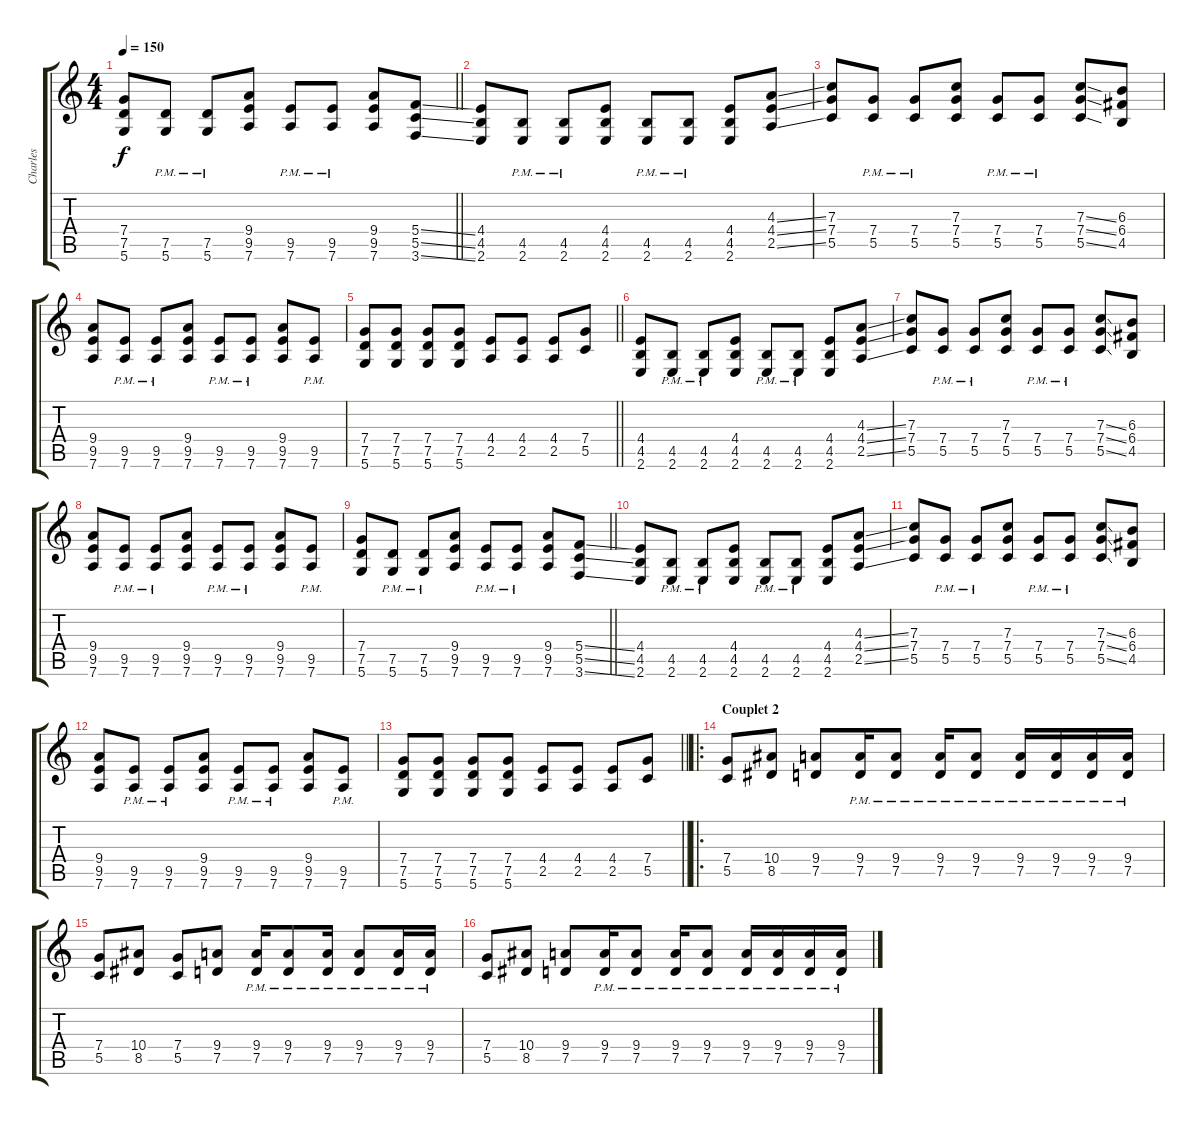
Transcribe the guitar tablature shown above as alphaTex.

\track ("Charles" "Charles") {instrument distortionguitar}
\staff {score tabs}
\tuning (D4 A3 F3 C3 G2 D2) {hide}
\ts (4 4)
\tempo 150
\clef g2
\barLineRight lightlight
\ks c
(7.4 7.5 5.6).8{dy f} (7.5 5.6{pm}).8 (7.5 5.6{pm}).8 (9.4 9.5 7.6).8 (9.5 7.6{pm}).8 (9.5 7.6{pm}).8 (9.4 9.5 7.6).8 (5.4{ss} 5.5{ss} 3.6{ss}).8 |
(4.4 4.5 2.6).8 (4.5{pm} 2.6{pm}).8 (4.5{pm} 2.6{pm}).8 (4.4 4.5 2.6).8 (4.5{pm} 2.6{pm}).8 (4.5{pm} 2.6{pm}).8 (4.4 4.5 2.6).8 (4.3{ss} 4.4{ss} 2.5{ss}).8 |
(7.3 7.4 5.5).8 (7.4{pm} 5.5{pm}).8 (7.4{pm} 5.5{pm}).8 (7.3 7.4 5.5).8 (7.4{pm} 5.5{pm}).8 (7.4{pm} 5.5{pm}).8 (7.3{ss} 7.4{ss} 5.5{ss}).8 (6.3 6.4 4.5).8 |
(9.4 9.5 7.6).8 (9.5{pm} 7.6{pm}).8 (9.5{pm} 7.6{pm}).8 (9.4 9.5 7.6).8 (9.5{pm} 7.6{pm}).8 (9.5{pm} 7.6{pm}).8 (9.4 9.5 7.6).8 (9.5{pm} 7.6{pm}).8 |
\barLineRight lightlight
(7.4 7.5 5.6).8 (7.4 7.5 5.6).8 (7.4 7.5 5.6).8 (7.4 7.5 5.6).8 (4.4 2.5).8 (4.4 2.5).8 (4.4 2.5).8 (7.4 5.5).8 |
(4.4 4.5 2.6).8 (4.5{pm} 2.6{pm}).8 (4.5{pm} 2.6{pm}).8 (4.4 4.5 2.6).8 (4.5{pm} 2.6{pm}).8 (4.5{pm} 2.6{pm}).8 (4.4 4.5 2.6).8 (4.3{ss} 4.4{ss} 2.5{ss}).8 |
(7.3 7.4 5.5).8 (7.4{pm} 5.5{pm}).8 (7.4{pm} 5.5{pm}).8 (7.3 7.4 5.5).8 (7.4{pm} 5.5{pm}).8 (7.4{pm} 5.5{pm}).8 (7.3{ss} 7.4{ss} 5.5{ss}).8 (6.3 6.4 4.5).8 |
(9.4 9.5 7.6).8 (9.5{pm} 7.6{pm}).8 (9.5{pm} 7.6{pm}).8 (9.4 9.5 7.6).8 (9.5{pm} 7.6{pm}).8 (9.5{pm} 7.6{pm}).8 (9.4 9.5 7.6).8 (9.5{pm} 7.6{pm}).8 |
\barLineRight lightlight
(7.4 7.5 5.6).8 (7.5 5.6{pm}).8 (7.5 5.6{pm}).8 (9.4 9.5 7.6).8 (9.5 7.6{pm}).8 (9.5 7.6{pm}).8 (9.4 9.5 7.6).8 (5.4{ss} 5.5{ss} 3.6{ss}).8 |
(4.4 4.5 2.6).8 (4.5{pm} 2.6{pm}).8 (4.5{pm} 2.6{pm}).8 (4.4 4.5 2.6).8 (4.5{pm} 2.6{pm}).8 (4.5{pm} 2.6{pm}).8 (4.4 4.5 2.6).8 (4.3{ss} 4.4{ss} 2.5{ss}).8 |
(7.3 7.4 5.5).8 (7.4{pm} 5.5{pm}).8 (7.4{pm} 5.5{pm}).8 (7.3 7.4 5.5).8 (7.4{pm} 5.5{pm}).8 (7.4{pm} 5.5{pm}).8 (7.3{ss} 7.4{ss} 5.5{ss}).8 (6.3 6.4 4.5).8 |
(9.4 9.5 7.6).8 (9.5{pm} 7.6{pm}).8 (9.5{pm} 7.6{pm}).8 (9.4 9.5 7.6).8 (9.5{pm} 7.6{pm}).8 (9.5{pm} 7.6{pm}).8 (9.4 9.5 7.6).8 (9.5{pm} 7.6{pm}).8 |
\barLineRight lightlight
(7.4 7.5 5.6).8 (7.4 7.5 5.6).8 (7.4 7.5 5.6).8 (7.4 7.5 5.6).8 (4.4 2.5).8 (4.4 2.5).8 (4.4 2.5).8 (7.4 5.5).8 |
\ro
\section ("" "Couplet 2")
(7.4 5.5).8 (10.4 8.5).8 (9.4 7.5).8 (9.4{pm} 7.5{pm}).16 (9.4{pm} 7.5{pm}).8 (9.4{pm} 7.5{pm}).16 (9.4{pm} 7.5{pm}).8 (9.4{pm} 7.5{pm}).16 (9.4{pm} 7.5{pm}).16 (9.4{pm} 7.5{pm}).16 (9.4{pm} 7.5{pm}).16 |
(7.4 5.5).8 (10.4 8.5).8 (7.4 5.5).8 (9.4 7.5).8 (9.4{pm} 7.5{pm}).16 (9.4{pm} 7.5{pm}).8 (9.4{pm} 7.5{pm}).16 (9.4{pm} 7.5{pm}).8 (9.4{pm} 7.5{pm}).16 (9.4{pm} 7.5{pm}).16 |
(7.4 5.5).8 (10.4 8.5).8 (9.4 7.5).8 (9.4{pm} 7.5{pm}).16 (9.4{pm} 7.5{pm}).8 (9.4{pm} 7.5{pm}).16 (9.4{pm} 7.5{pm}).8 (9.4{pm} 7.5{pm}).16 (9.4{pm} 7.5{pm}).16 (9.4{pm} 7.5{pm}).16 (9.4{pm} 7.5{pm}).16
